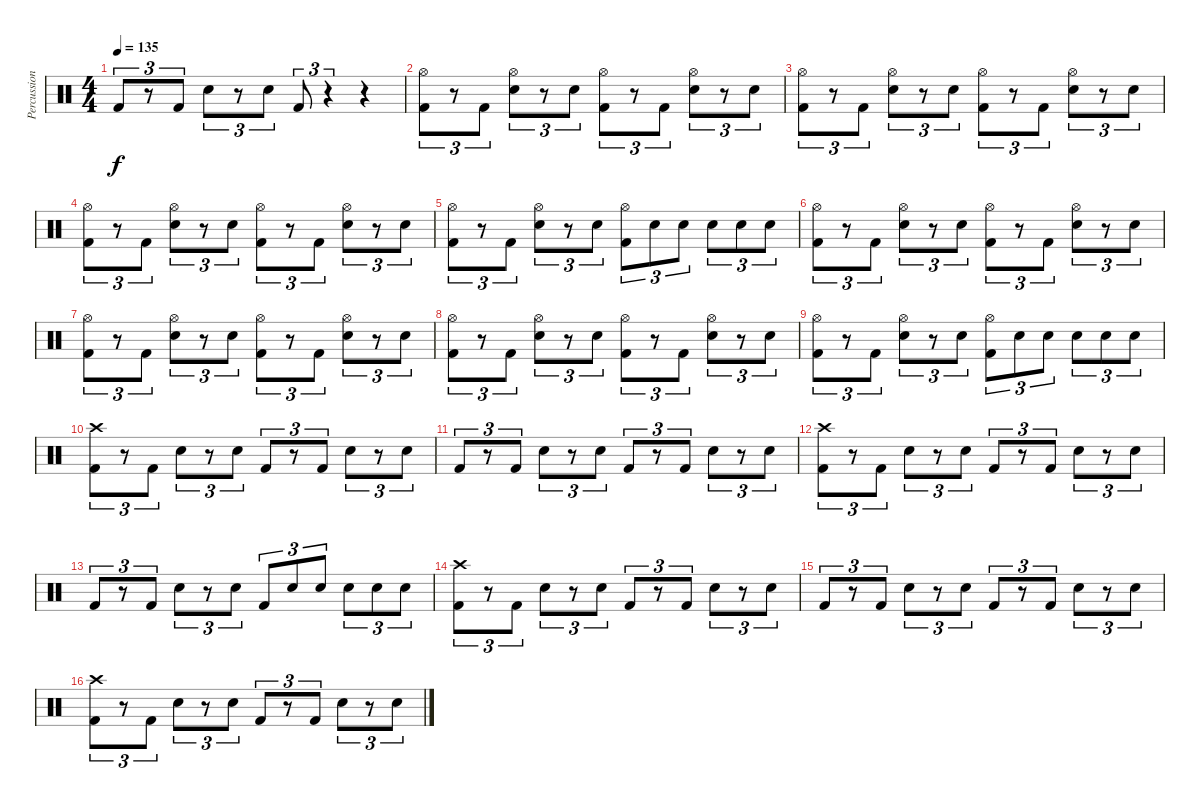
\track ("Percussion" "Percussion") {instrument percussion}
\staff {score}
\articulation defaults
\ts (4 4)
\tempo 135
\clef neutral
\ks c "Kick (hit) 2".8{tu (3 2) dy f}
r.8{tu (3 2)} "Kick (hit) 2".8{tu (3 2)} "Snare (hit) 2".8{tu (3 2)} r.8{tu (3 2)} "Snare (hit) 2".8{tu (3 2)} "Kick (hit) 2".8{tu (3 2)} r.4{tu (3 2)} r.4 |
("Kick (hit) 2" "Hi-Hat (open)").8{tu (3 2)} r.8{tu (3 2)} "Kick (hit) 2".8{tu (3 2)} ("Snare (hit) 2" "Hi-Hat (open)").8{tu (3 2)} r.8{tu (3 2)} "Snare (hit) 2".8{tu (3 2)} ("Kick (hit) 2" "Hi-Hat (open)").8{tu (3 2)} r.8{tu (3 2)} "Kick (hit) 2".8{tu (3 2)} ("Snare (hit) 2" "Hi-Hat (open)").8{tu (3 2)} r.8{tu (3 2)} "Snare (hit) 2".8{tu (3 2)} |
("Kick (hit) 2" "Hi-Hat (open)").8{tu (3 2)} r.8{tu (3 2)} "Kick (hit) 2".8{tu (3 2)} ("Snare (hit) 2" "Hi-Hat (open)").8{tu (3 2)} r.8{tu (3 2)} "Snare (hit) 2".8{tu (3 2)} ("Kick (hit) 2" "Hi-Hat (open)").8{tu (3 2)} r.8{tu (3 2)} "Kick (hit) 2".8{tu (3 2)} ("Snare (hit) 2" "Hi-Hat (open)").8{tu (3 2)} r.8{tu (3 2)} "Snare (hit) 2".8{tu (3 2)} |
("Kick (hit) 2" "Hi-Hat (open)").8{tu (3 2)} r.8{tu (3 2)} "Kick (hit) 2".8{tu (3 2)} ("Snare (hit) 2" "Hi-Hat (open)").8{tu (3 2)} r.8{tu (3 2)} "Snare (hit) 2".8{tu (3 2)} ("Kick (hit) 2" "Hi-Hat (open)").8{tu (3 2)} r.8{tu (3 2)} "Kick (hit) 2".8{tu (3 2)} ("Snare (hit) 2" "Hi-Hat (open)").8{tu (3 2)} r.8{tu (3 2)} "Snare (hit) 2".8{tu (3 2)} |
("Kick (hit) 2" "Hi-Hat (open)").8{tu (3 2)} r.8{tu (3 2)} "Kick (hit) 2".8{tu (3 2)} ("Snare (hit) 2" "Hi-Hat (open)").8{tu (3 2)} r.8{tu (3 2)} "Snare (hit) 2".8{tu (3 2)} ("Kick (hit) 2" "Hi-Hat (open)").8{tu (3 2)} "Snare (hit) 2".8{tu (3 2)} "Snare (hit) 2".8{tu (3 2)} "Snare (hit) 2".8{tu (3 2)} "Snare (hit) 2".8{tu (3 2)} "Snare (hit) 2".8{tu (3 2)} |
("Kick (hit) 2" "Hi-Hat (open)").8{tu (3 2)} r.8{tu (3 2)} "Kick (hit) 2".8{tu (3 2)} ("Snare (hit) 2" "Hi-Hat (open)").8{tu (3 2)} r.8{tu (3 2)} "Snare (hit) 2".8{tu (3 2)} ("Kick (hit) 2" "Hi-Hat (open)").8{tu (3 2)} r.8{tu (3 2)} "Kick (hit) 2".8{tu (3 2)} ("Snare (hit) 2" "Hi-Hat (open)").8{tu (3 2)} r.8{tu (3 2)} "Snare (hit) 2".8{tu (3 2)} |
("Kick (hit) 2" "Hi-Hat (open)").8{tu (3 2)} r.8{tu (3 2)} "Kick (hit) 2".8{tu (3 2)} ("Snare (hit) 2" "Hi-Hat (open)").8{tu (3 2)} r.8{tu (3 2)} "Snare (hit) 2".8{tu (3 2)} ("Kick (hit) 2" "Hi-Hat (open)").8{tu (3 2)} r.8{tu (3 2)} "Kick (hit) 2".8{tu (3 2)} ("Snare (hit) 2" "Hi-Hat (open)").8{tu (3 2)} r.8{tu (3 2)} "Snare (hit) 2".8{tu (3 2)} |
("Kick (hit) 2" "Hi-Hat (open)").8{tu (3 2)} r.8{tu (3 2)} "Kick (hit) 2".8{tu (3 2)} ("Snare (hit) 2" "Hi-Hat (open)").8{tu (3 2)} r.8{tu (3 2)} "Snare (hit) 2".8{tu (3 2)} ("Kick (hit) 2" "Hi-Hat (open)").8{tu (3 2)} r.8{tu (3 2)} "Kick (hit) 2".8{tu (3 2)} ("Snare (hit) 2" "Hi-Hat (open)").8{tu (3 2)} r.8{tu (3 2)} "Snare (hit) 2".8{tu (3 2)} |
("Kick (hit) 2" "Hi-Hat (open)").8{tu (3 2)} r.8{tu (3 2)} "Kick (hit) 2".8{tu (3 2)} ("Snare (hit) 2" "Hi-Hat (open)").8{tu (3 2)} r.8{tu (3 2)} "Snare (hit) 2".8{tu (3 2)} ("Kick (hit) 2" "Hi-Hat (open)").8{tu (3 2)} "Snare (hit) 2".8{tu (3 2)} "Snare (hit) 2".8{tu (3 2)} "Snare (hit) 2".8{tu (3 2)} "Snare (hit) 2".8{tu (3 2)} "Snare (hit) 2".8{tu (3 2)} |
("Kick (hit) 2" "Crash high (hit)").8{tu (3 2)} r.8{tu (3 2)} "Kick (hit) 2".8{tu (3 2)} "Snare (hit) 2".8{tu (3 2)} r.8{tu (3 2)} "Snare (hit) 2".8{tu (3 2)} "Kick (hit) 2".8{tu (3 2)} r.8{tu (3 2)} "Kick (hit) 2".8{tu (3 2)} "Snare (hit) 2".8{tu (3 2)} r.8{tu (3 2)} "Snare (hit) 2".8{tu (3 2)} |
"Kick (hit) 2".8{tu (3 2)} r.8{tu (3 2)} "Kick (hit) 2".8{tu (3 2)} "Snare (hit) 2".8{tu (3 2)} r.8{tu (3 2)} "Snare (hit) 2".8{tu (3 2)} "Kick (hit) 2".8{tu (3 2)} r.8{tu (3 2)} "Kick (hit) 2".8{tu (3 2)} "Snare (hit) 2".8{tu (3 2)} r.8{tu (3 2)} "Snare (hit) 2".8{tu (3 2)} |
("Kick (hit) 2" "Crash high (hit)").8{tu (3 2)} r.8{tu (3 2)} "Kick (hit) 2".8{tu (3 2)} "Snare (hit) 2".8{tu (3 2)} r.8{tu (3 2)} "Snare (hit) 2".8{tu (3 2)} "Kick (hit) 2".8{tu (3 2)} r.8{tu (3 2)} "Kick (hit) 2".8{tu (3 2)} "Snare (hit) 2".8{tu (3 2)} r.8{tu (3 2)} "Snare (hit) 2".8{tu (3 2)} |
"Kick (hit) 2".8{tu (3 2)} r.8{tu (3 2)} "Kick (hit) 2".8{tu (3 2)} "Snare (hit) 2".8{tu (3 2)} r.8{tu (3 2)} "Snare (hit) 2".8{tu (3 2)} "Kick (hit) 2".8{tu (3 2)} "Snare (hit) 2".8{tu (3 2)} "Snare (hit) 2".8{tu (3 2)} "Snare (hit) 2".8{tu (3 2)} "Snare (hit) 2".8{tu (3 2)} "Snare (hit) 2".8{tu (3 2)} |
("Kick (hit) 2" "Crash high (hit)").8{tu (3 2)} r.8{tu (3 2)} "Kick (hit) 2".8{tu (3 2)} "Snare (hit) 2".8{tu (3 2)} r.8{tu (3 2)} "Snare (hit) 2".8{tu (3 2)} "Kick (hit) 2".8{tu (3 2)} r.8{tu (3 2)} "Kick (hit) 2".8{tu (3 2)} "Snare (hit) 2".8{tu (3 2)} r.8{tu (3 2)} "Snare (hit) 2".8{tu (3 2)} |
"Kick (hit) 2".8{tu (3 2)} r.8{tu (3 2)} "Kick (hit) 2".8{tu (3 2)} "Snare (hit) 2".8{tu (3 2)} r.8{tu (3 2)} "Snare (hit) 2".8{tu (3 2)} "Kick (hit) 2".8{tu (3 2)} r.8{tu (3 2)} "Kick (hit) 2".8{tu (3 2)} "Snare (hit) 2".8{tu (3 2)} r.8{tu (3 2)} "Snare (hit) 2".8{tu (3 2)} |
("Kick (hit) 2" "Crash high (hit)").8{tu (3 2)} r.8{tu (3 2)} "Kick (hit) 2".8{tu (3 2)} "Snare (hit) 2".8{tu (3 2)} r.8{tu (3 2)} "Snare (hit) 2".8{tu (3 2)} "Kick (hit) 2".8{tu (3 2)} r.8{tu (3 2)} "Kick (hit) 2".8{tu (3 2)} "Snare (hit) 2".8{tu (3 2)} r.8{tu (3 2)} "Snare (hit) 2".8{tu (3 2)}
